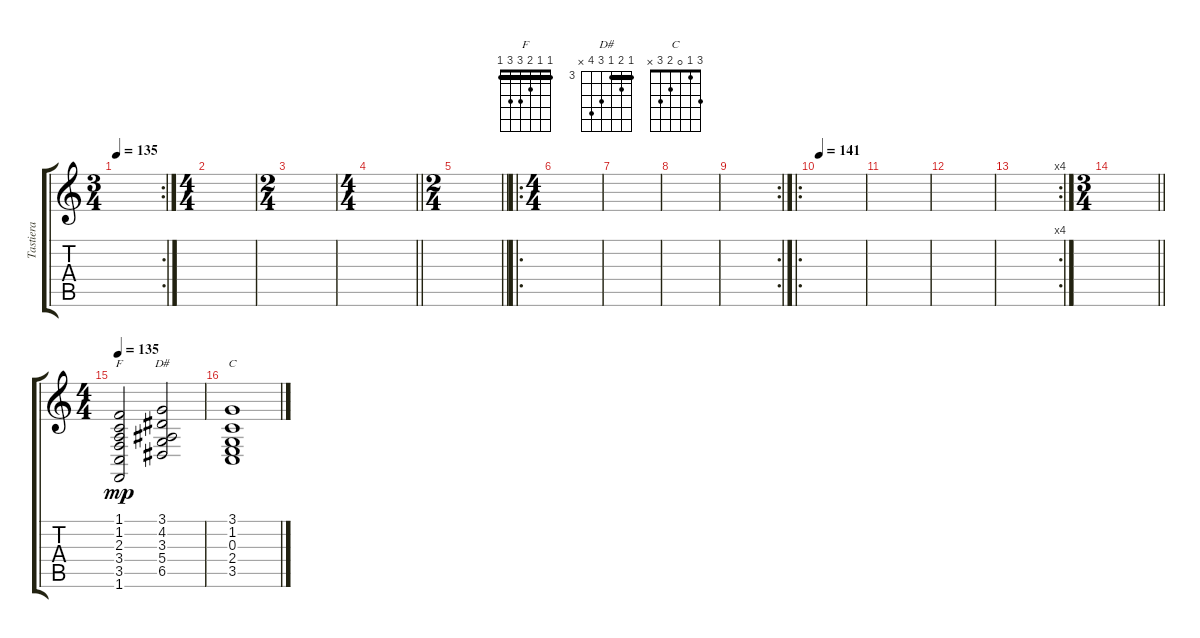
\track ("Tastiera " "Tastiera ") {instrument electricgrandpiano}
\staff {score tabs}
\tuning (E4 B3 G3 D3 A2 E2) {hide}
\chord ("F" 1 1 2 3 3 1) {barre 1}
\chord ("D#" 3 4 3 5 6 x) {firstfret 3 barre 3}
\chord ("C" 3 1 0 2 3 x)
\rc 2
\ts (3 4)
\tempo 135
\clef g2
\ks c
|
\ts (4 4)
|
\ts (2 4)
|
\ts (4 4)
\barLineRight lightlight
|
\ts (2 4)
\barLineRight lightlight
|
\ro
\ts (4 4)
|
|
|
\rc 2
|
\ro
\tempo 141
|
|
|
\rc 4
|
\ts (3 4)
\barLineRight lightlight
|
\ts (4 4)
\tempo 135
(1.1 1.2 2.3 3.4 3.5 1.6).2{ch "F" dy mp instrument lead2sawtooth} (3.1 4.2 3.3 5.4 6.5).2{ch "D#"} |
(3.1 1.2 0.3 2.4 3.5).1{ch "C"}
